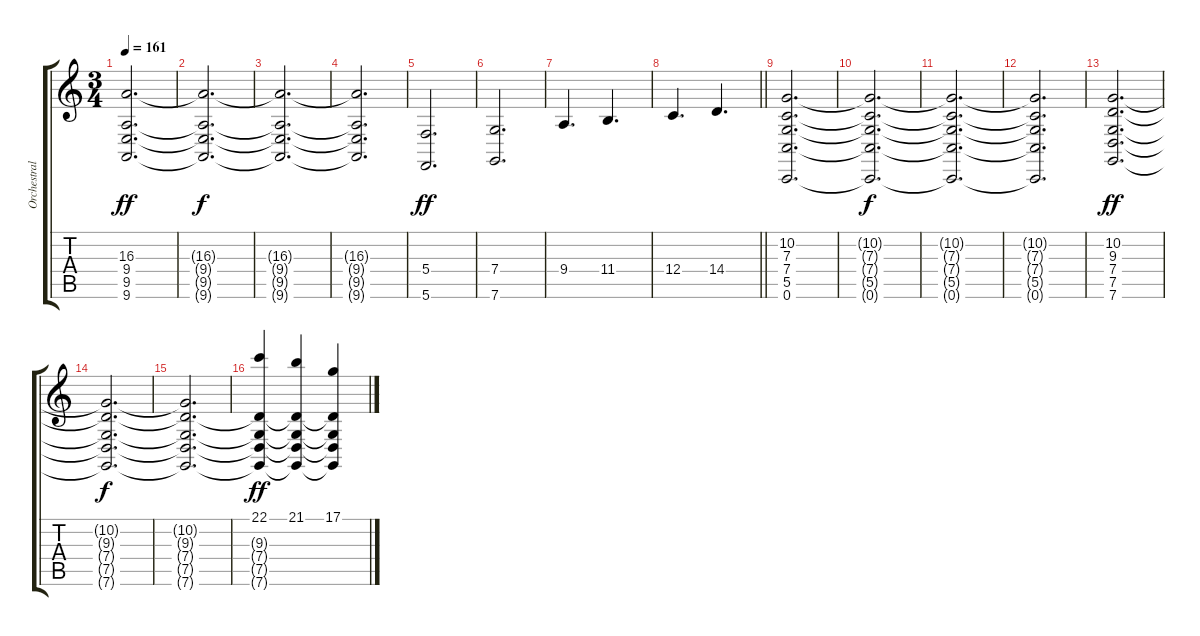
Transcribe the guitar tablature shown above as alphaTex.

\track ("Orchestral Ensemble" "Orchestral") {instrument stringensemble1}
\staff {score tabs}
\tuning (D4 A3 F3 C3 G2 C2) {hide}
\ts (3 4)
\tempo 161
\clef g2
\ks c
(16.3 9.4 9.5 9.6).2{d dy ff} |
(16.3{t} 9.4{t} 9.5{t} 9.6{t}).2{d dy f} |
(16.3{t} 9.4{t} 9.5{t} 9.6{t}).2{d} |
(16.3{t} 9.4{t} 9.5{t} 9.6{t}).2{d} |
(5.4 5.6).2{d dy ff} |
(7.4 7.6).2{d} |
9.4.4{d} 11.4.4{d} |
\barLineRight lightlight
12.4.4{d} 14.4.4{d} |
(10.2 7.3 7.4 5.5 0.6).2{d} |
(10.2{t} 7.3{t} 7.4{t} 5.5{t} 0.6{t}).2{d dy f} |
(10.2{t} 7.3{t} 7.4{t} 5.5{t} 0.6{t}).2{d} |
(10.2{t} 7.3{t} 7.4{t} 5.5{t} 0.6{t}).2{d} |
(10.2 9.3 7.4 7.5 7.6).2{d dy ff} |
(10.2{t} 9.3{t} 7.4{t} 7.5{t} 7.6{t}).2{d dy f} |
(10.2{t} 9.3{t} 7.4{t} 7.5{t} 7.6{t}).2{d} |
(22.1 9.3{t} 7.4{t} 7.5{t} 7.6{t}).4{dy ff} (21.1 9.3{t} 7.4{t} 7.5{t} 7.6{t}).4 (17.1 9.3{t} 7.4{t} 7.5{t} 7.6{t}).4
